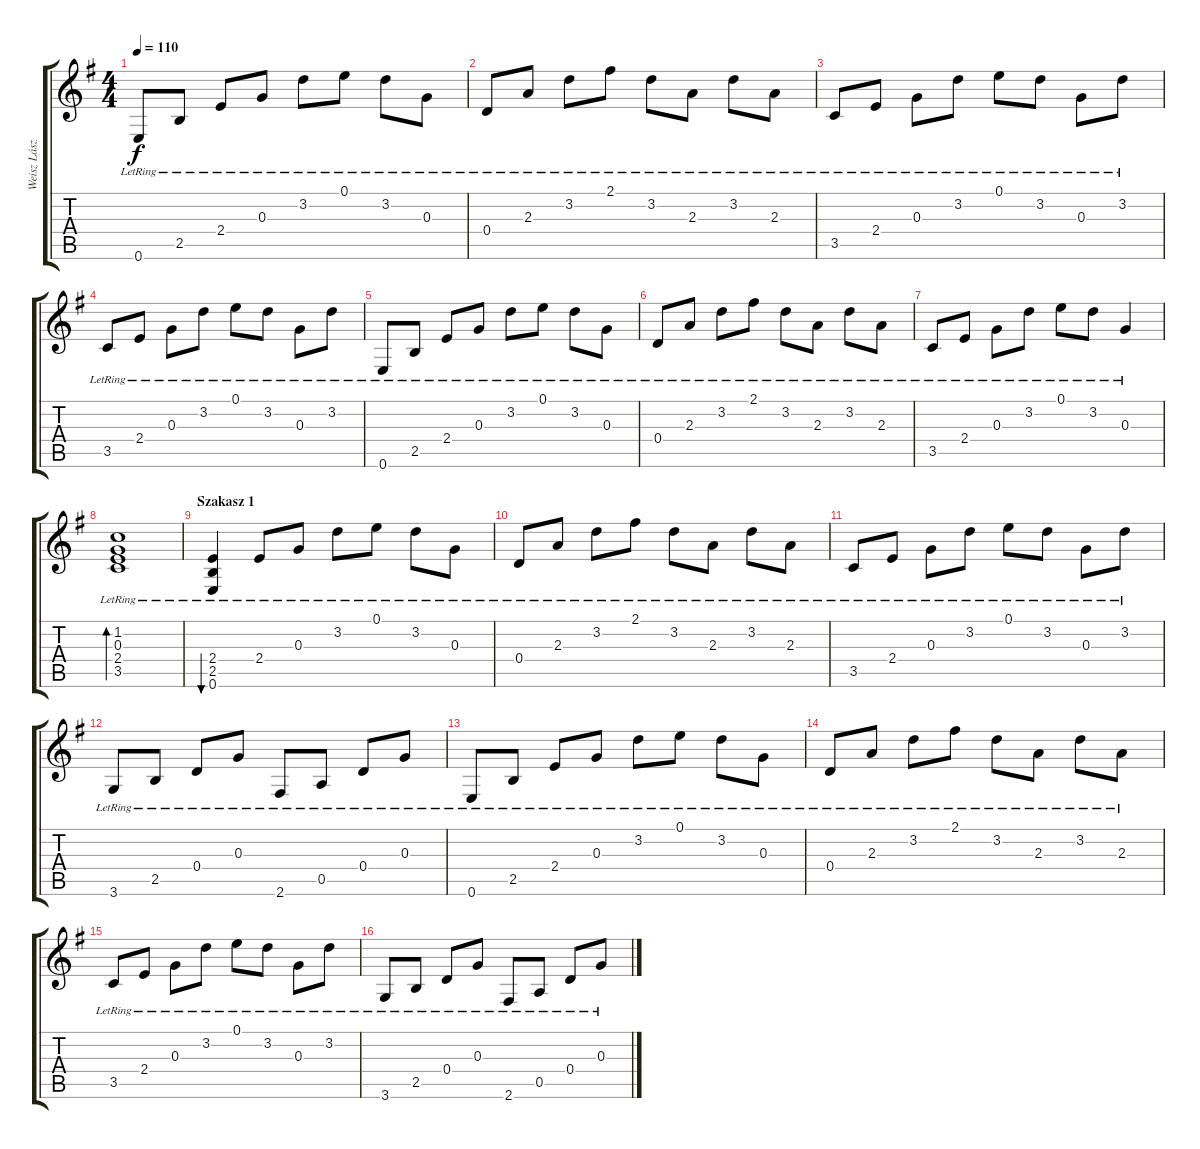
\track ("Weisz László" "Weisz Lász") {instrument acousticguitarnylon}
\staff {score tabs}
\tuning (E4 B3 G3 D3 A2 E2) {hide}
\ts (4 4)
\tempo 110
\clef g2
\ks eminor
0.6{lr}.8{dy f instrument acousticguitarnylon} 2.5{lr}.8 2.4{lr}.8 0.3{lr}.8 3.2{lr}.8 0.1{lr}.8 3.2{lr}.8 0.3{lr}.8 |
0.4{lr}.8 2.3{lr}.8 3.2{lr}.8 2.1{lr}.8 3.2{lr}.8 2.3{lr}.8 3.2{lr}.8 2.3{lr}.8 |
3.5{lr}.8 2.4{lr}.8 0.3{lr}.8 3.2{lr}.8 0.1{lr}.8 3.2{lr}.8 0.3{lr}.8 3.2{lr}.8 |
3.5{lr}.8 2.4{lr}.8 0.3{lr}.8 3.2{lr}.8 0.1{lr}.8 3.2{lr}.8 0.3{lr}.8 3.2{lr}.8 |
0.6{lr}.8 2.5{lr}.8 2.4{lr}.8 0.3{lr}.8 3.2{lr}.8 0.1{lr}.8 3.2{lr}.8 0.3{lr}.8 |
0.4{lr}.8 2.3{lr}.8 3.2{lr}.8 2.1{lr}.8 3.2{lr}.8 2.3{lr}.8 3.2{lr}.8 2.3{lr}.8 |
3.5{lr}.8 2.4{lr}.8 0.3{lr}.8 3.2{lr}.8 0.1{lr}.8 3.2{lr}.8 0.3{lr}.4 |
(1.2 0.3 2.4 3.5{lr}).1{bd 60} |
\section ("" "Szakasz 1")
(2.4{lr} 2.5{lr} 0.6{lr}).4{bu 240} 2.4{lr}.8 0.3{lr}.8 3.2{lr}.8 0.1{lr}.8 3.2{lr}.8 0.3{lr}.8 |
0.4{lr}.8 2.3{lr}.8 3.2{lr}.8 2.1{lr}.8 3.2{lr}.8 2.3{lr}.8 3.2{lr}.8 2.3{lr}.8 |
3.5{lr}.8 2.4{lr}.8 0.3{lr}.8 3.2{lr}.8 0.1{lr}.8 3.2{lr}.8 0.3{lr}.8 3.2{lr}.8 |
3.6{lr}.8 2.5{lr}.8 0.4{lr}.8 0.3{lr}.8 2.6{lr}.8 0.5{lr}.8 0.4{lr}.8 0.3{lr}.8 |
0.6{lr}.8 2.5{lr}.8 2.4{lr}.8 0.3{lr}.8 3.2{lr}.8 0.1{lr}.8 3.2{lr}.8 0.3{lr}.8 |
0.4{lr}.8 2.3{lr}.8 3.2{lr}.8 2.1{lr}.8 3.2{lr}.8 2.3{lr}.8 3.2{lr}.8 2.3{lr}.8 |
3.5{lr}.8 2.4{lr}.8 0.3{lr}.8 3.2{lr}.8 0.1{lr}.8 3.2{lr}.8 0.3{lr}.8 3.2{lr}.8 |
3.6{lr}.8 2.5{lr}.8 0.4{lr}.8 0.3{lr}.8 2.6{lr}.8 0.5{lr}.8 0.4{lr}.8 0.3{lr}.8
